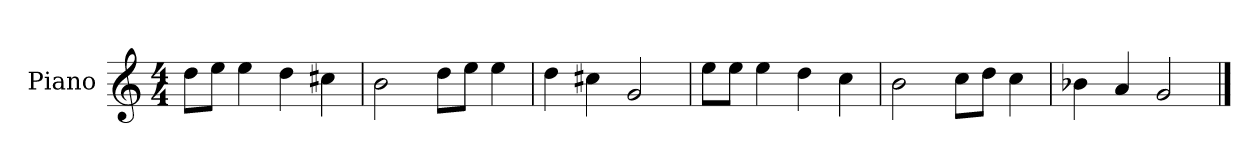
**kern
*part1
*staff1
*I"Piano
*I'P-no
*clefG2
*k[]
*M4/4
*MM90
=1
8dd\L
8ee\J
4ee\
4dd\
4cc#X\
=2
2b\
8dd\L
8ee\J
4ee\
=3
4dd\
4cc#X\
2g/
=4
8ee\L
8ee\J
4ee\
4dd\
4cc\
=5
2b\
8cc\L
8dd\J
4cc\
=6
4b-X\
4a/
2g/
==
*-
